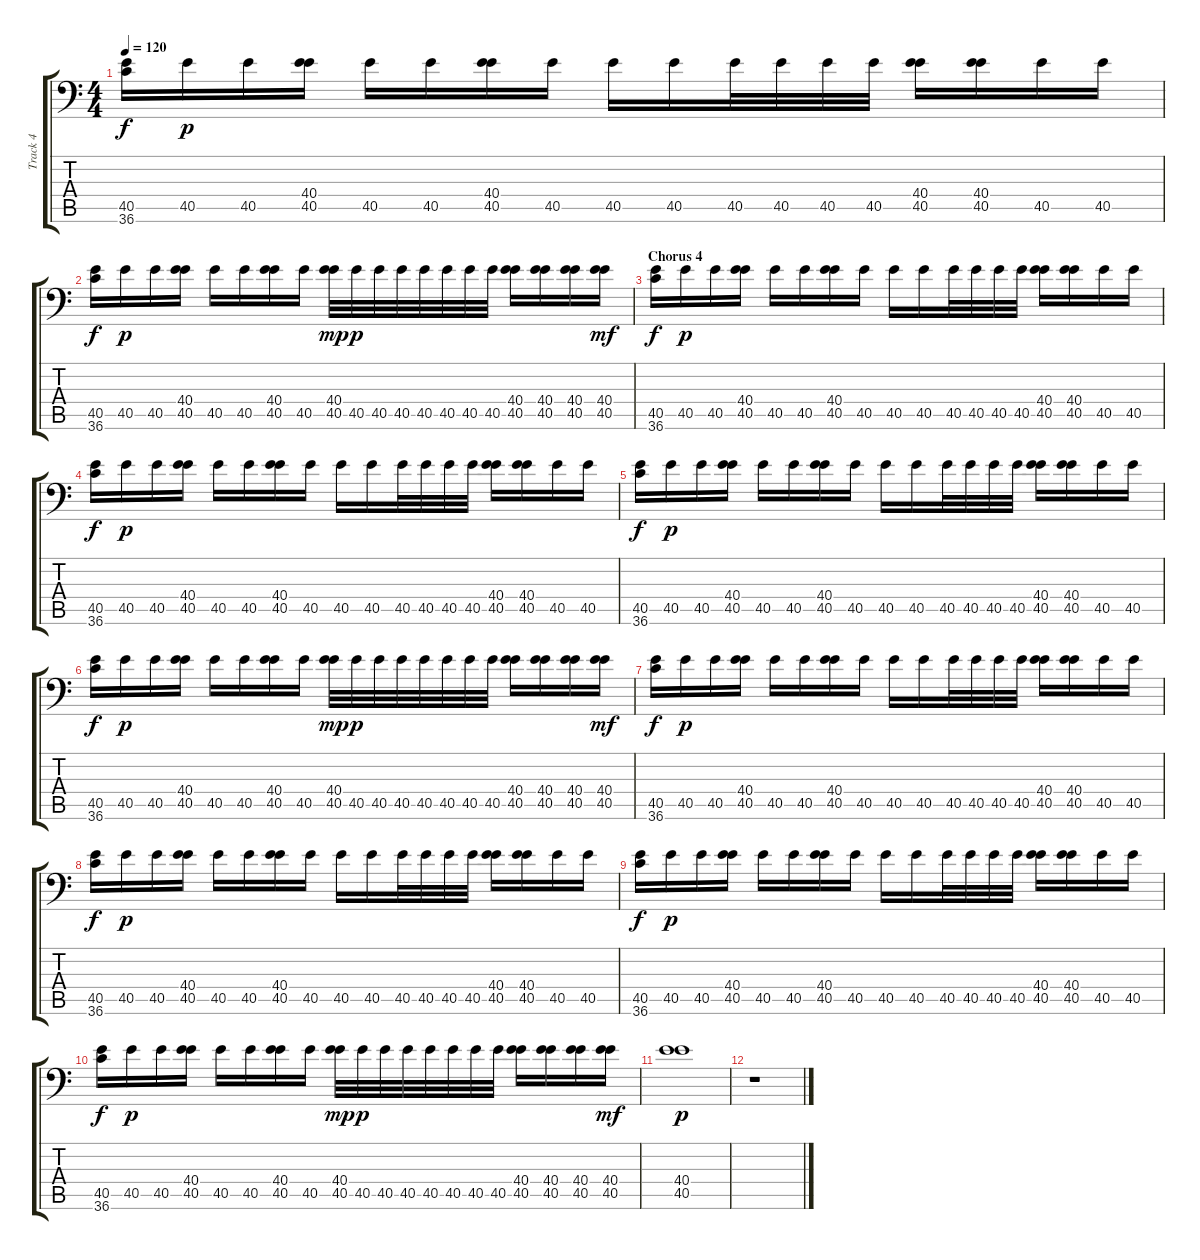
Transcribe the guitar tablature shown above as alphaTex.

\track ("Track 4" "Track 4") {instrument acousticgrandpiano}
\staff {score tabs}
\tuning (C-1 C-1 C-1 C-1 C-1 C-1) {hide}
\ts (4 4)
\tempo 120
\clef f4
\ks c
(40.5 36.6).16{dy f} 40.5.16{dy p} 40.5.16 (40.4 40.5).16 40.5.16 40.5.16 (40.4 40.5).16 40.5.16 40.5.16 40.5.16 40.5.32 40.5.32 40.5.32 40.5.32 (40.4 40.5).16 (40.4 40.5).16 40.5.16 40.5.16 |
(40.5 36.6).16{dy f} 40.5.16{dy p} 40.5.16 (40.4 40.5).16 40.5.16 40.5.16 (40.4 40.5).16 40.5.16 (40.4 40.5).32{dy mp} 40.5.32{dy p} 40.5.32 40.5.32 40.5.32 40.5.32 40.5.32 40.5.32 (40.4 40.5).16 (40.4 40.5).16 (40.4 40.5).16 (40.4 40.5).16{dy mf} |
\section ("" "Chorus 4")
(40.5 36.6).16{dy f} 40.5.16{dy p} 40.5.16 (40.4 40.5).16 40.5.16 40.5.16 (40.4 40.5).16 40.5.16 40.5.16 40.5.16 40.5.32 40.5.32 40.5.32 40.5.32 (40.4 40.5).16 (40.4 40.5).16 40.5.16 40.5.16 |
(40.5 36.6).16{dy f} 40.5.16{dy p} 40.5.16 (40.4 40.5).16 40.5.16 40.5.16 (40.4 40.5).16 40.5.16 40.5.16 40.5.16 40.5.32 40.5.32 40.5.32 40.5.32 (40.4 40.5).16 (40.4 40.5).16 40.5.16 40.5.16 |
(40.5 36.6).16{dy f} 40.5.16{dy p} 40.5.16 (40.4 40.5).16 40.5.16 40.5.16 (40.4 40.5).16 40.5.16 40.5.16 40.5.16 40.5.32 40.5.32 40.5.32 40.5.32 (40.4 40.5).16 (40.4 40.5).16 40.5.16 40.5.16 |
(40.5 36.6).16{dy f} 40.5.16{dy p} 40.5.16 (40.4 40.5).16 40.5.16 40.5.16 (40.4 40.5).16 40.5.16 (40.4 40.5).32{dy mp} 40.5.32{dy p} 40.5.32 40.5.32 40.5.32 40.5.32 40.5.32 40.5.32 (40.4 40.5).16 (40.4 40.5).16 (40.4 40.5).16 (40.4 40.5).16{dy mf} |
(40.5 36.6).16{dy f} 40.5.16{dy p} 40.5.16 (40.4 40.5).16 40.5.16 40.5.16 (40.4 40.5).16 40.5.16 40.5.16 40.5.16 40.5.32 40.5.32 40.5.32 40.5.32 (40.4 40.5).16 (40.4 40.5).16 40.5.16 40.5.16 |
(40.5 36.6).16{dy f} 40.5.16{dy p} 40.5.16 (40.4 40.5).16 40.5.16 40.5.16 (40.4 40.5).16 40.5.16 40.5.16 40.5.16 40.5.32 40.5.32 40.5.32 40.5.32 (40.4 40.5).16 (40.4 40.5).16 40.5.16 40.5.16 |
(40.5 36.6).16{dy f} 40.5.16{dy p} 40.5.16 (40.4 40.5).16 40.5.16 40.5.16 (40.4 40.5).16 40.5.16 40.5.16 40.5.16 40.5.32 40.5.32 40.5.32 40.5.32 (40.4 40.5).16 (40.4 40.5).16 40.5.16 40.5.16 |
(40.5 36.6).16{dy f} 40.5.16{dy p} 40.5.16 (40.4 40.5).16 40.5.16 40.5.16 (40.4 40.5).16 40.5.16 (40.4 40.5).32{dy mp} 40.5.32{dy p} 40.5.32 40.5.32 40.5.32 40.5.32 40.5.32 40.5.32 (40.4 40.5).16 (40.4 40.5).16 (40.4 40.5).16 (40.4 40.5).16{dy mf} |
(40.4 40.5).1{dy p} |
r.1
